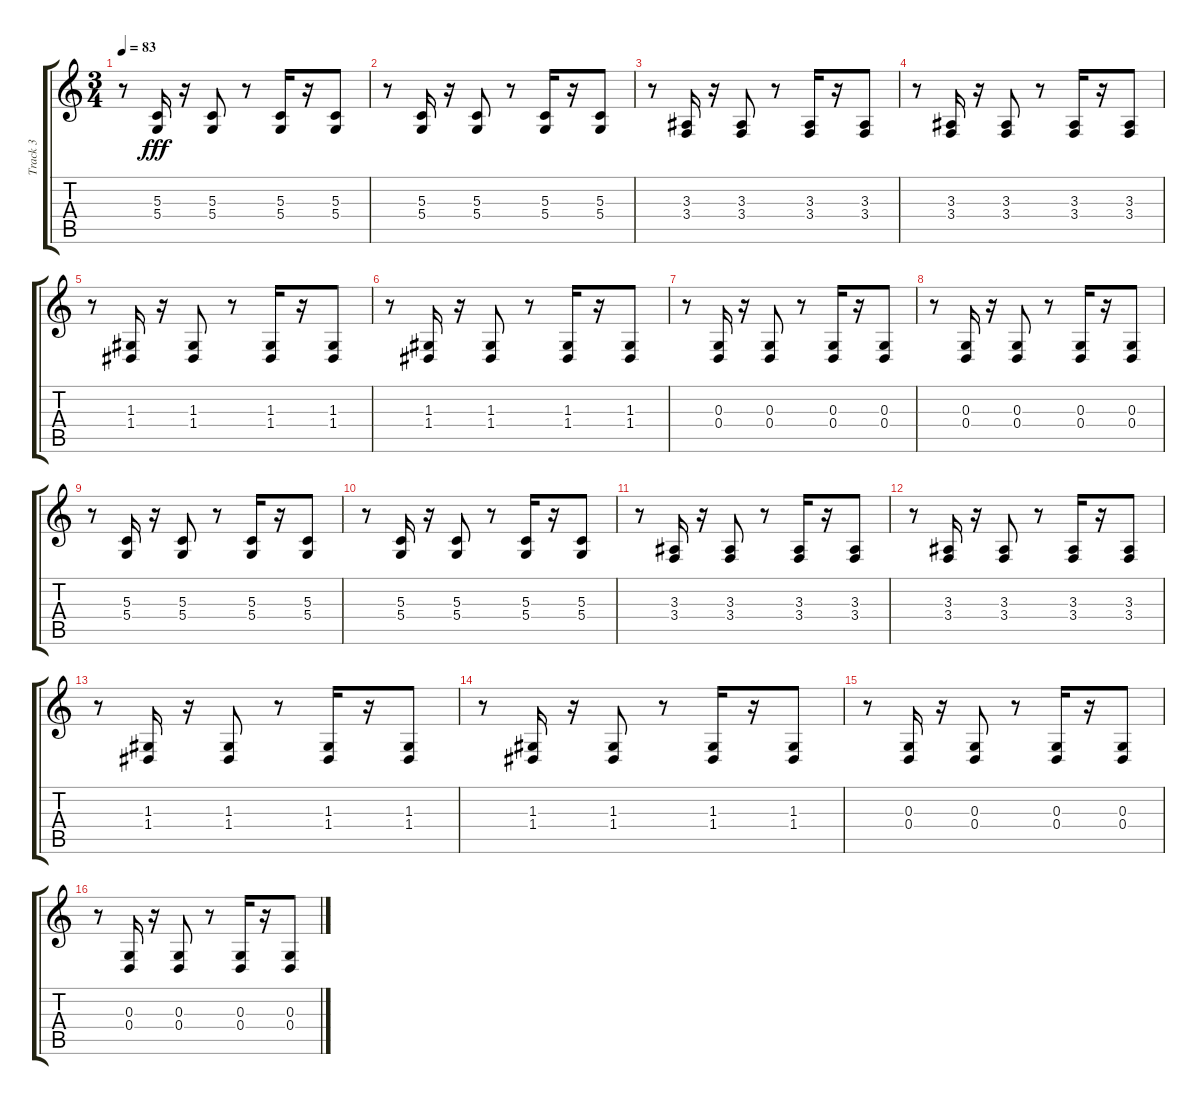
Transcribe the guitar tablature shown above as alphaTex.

\track ("Track 3" "Track 3") {instrument frenchhorn}
\staff {score tabs}
\tuning (E4 B3 G3 D3 A2 E2) {hide}
\ts (3 4)
\tempo 83
\clef g2
\ks c
r.8{dy fff} (5.3 5.4).16 r.16 (5.3 5.4).8 r.8 (5.3 5.4).16 r.16 (5.3 5.4).8 |
r.8 (5.3 5.4).16 r.16 (5.3 5.4).8 r.8 (5.3 5.4).16 r.16 (5.3 5.4).8 |
r.8 (3.3 3.4).16 r.16 (3.3 3.4).8 r.8 (3.3 3.4).16 r.16 (3.3 3.4).8 |
r.8 (3.3 3.4).16 r.16 (3.3 3.4).8 r.8 (3.3 3.4).16 r.16 (3.3 3.4).8 |
r.8 (1.3 1.4).16 r.16 (1.3 1.4).8 r.8 (1.3 1.4).16 r.16 (1.3 1.4).8 |
r.8 (1.3 1.4).16 r.16 (1.3 1.4).8 r.8 (1.3 1.4).16 r.16 (1.3 1.4).8 |
r.8 (0.3 0.4).16 r.16 (0.3 0.4).8 r.8 (0.3 0.4).16 r.16 (0.3 0.4).8 |
r.8 (0.3 0.4).16 r.16 (0.3 0.4).8 r.8 (0.3 0.4).16 r.16 (0.3 0.4).8 |
r.8 (5.3 5.4).16 r.16 (5.3 5.4).8 r.8 (5.3 5.4).16 r.16 (5.3 5.4).8 |
r.8 (5.3 5.4).16 r.16 (5.3 5.4).8 r.8 (5.3 5.4).16 r.16 (5.3 5.4).8 |
r.8 (3.3 3.4).16 r.16 (3.3 3.4).8 r.8 (3.3 3.4).16 r.16 (3.3 3.4).8 |
r.8 (3.3 3.4).16 r.16 (3.3 3.4).8 r.8 (3.3 3.4).16 r.16 (3.3 3.4).8 |
r.8 (1.3 1.4).16 r.16 (1.3 1.4).8 r.8 (1.3 1.4).16 r.16 (1.3 1.4).8 |
r.8 (1.3 1.4).16 r.16 (1.3 1.4).8 r.8 (1.3 1.4).16 r.16 (1.3 1.4).8 |
r.8 (0.3 0.4).16 r.16 (0.3 0.4).8 r.8 (0.3 0.4).16 r.16 (0.3 0.4).8 |
r.8 (0.3 0.4).16 r.16 (0.3 0.4).8 r.8 (0.3 0.4).16 r.16 (0.3 0.4).8
